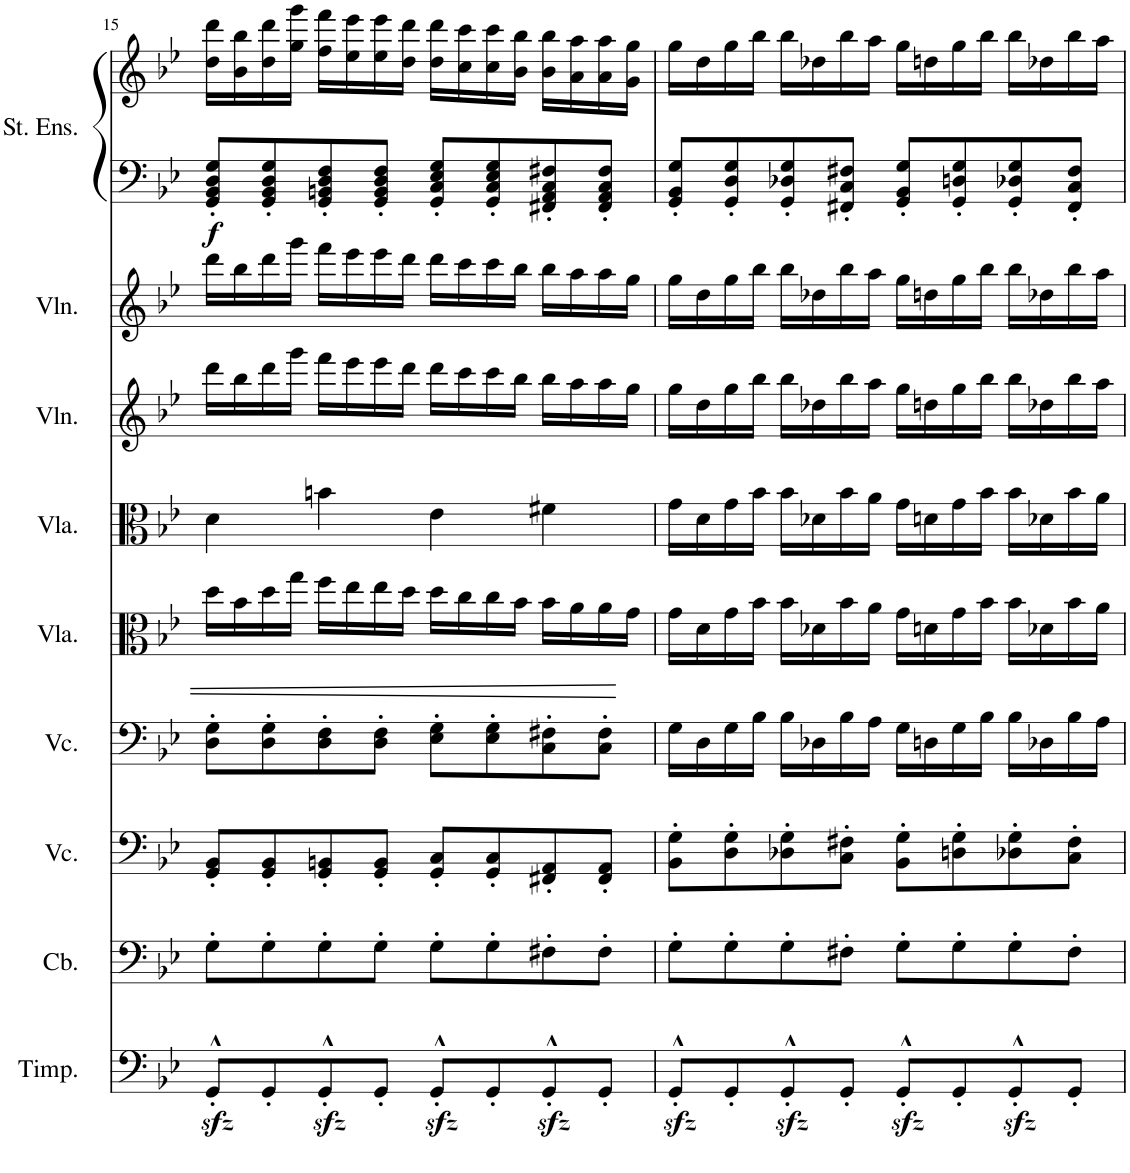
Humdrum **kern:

**kern	**kern	**kern	**kern	**kern	**kern	**kern	**kern	**kern	**kern	**dynam
*part9	*part8	*part7	*part6	*part5	*part4	*part3	*part2	*part1	*part1	*part1
*staff10	*staff9	*staff8	*staff7	*staff6	*staff5	*staff4	*staff3	*staff2	*staff1	*staff1/2
*I"Timpani	*I"Contrabass	*I"Cello 2	*I"Cello 1	*I"Viola 2	*I"Viola	*I"Violin 2	*I"Violin	*I"Strings	*	*
*I'Timp.	*I'Cb.	*	*	*I'Vla.	*I'Vla.	*I'Vln.	*I'Vln.	*	*	*
!!LO:PB:g=z
*clefF4	*clefF4	*clefF4	*clefF4	*clefC3	*clefC3	*clefG2	*clefG2	*clefF4	*clefG2	*
*	*Trd7c12	*	*	*	*	*	*	*	*	*
*k[b-e-]	*k[b-e-]	*k[b-e-]	*k[b-e-]	*k[b-e-]	*k[b-e-]	*k[b-e-]	*k[b-e-]	*k[b-e-]	*k[b-e-]	*
*M4/4	*M4/4	*M4/4	*M4/4	*M4/4	*M4/4	*M4/4	*M4/4	*M4/4	*M4/4	*
=15	=15	=15	=15	=15	=15	=15	=15	=15	=15	=15
!	!	!	!	!	!	!	!	!	!	!LO:DY:b=2
8GGzz<'^^/L	8G'\L	8GG/' 8BB-/'L	8D\' 8G\'L	16dd\LL	4d\	16ddd\LL	16ddd\LL	8GG/' 8BB-/' 8D/' 8G/'L	16dd\ 16ddd\LL	f
.	.	.	.	16b-\	.	16bb-\	16bb-\	.	16b-\ 16bb-\	.
8GG'/	8G'\	8GG/' 8BB-/'	8D\' 8G\'	16dd\	.	16ddd\	16ddd\	8GG/' 8BB-/' 8D/' 8G/'	16dd\ 16ddd\	.
.	.	.	.	16gg\JJ	.	16ggg\JJ	16ggg\JJ	.	16gg\ 16ggg\JJ	.
8GGzz<'^^/	8G'\	8GG/' 8BBn/'	8D\' 8F\'	16ff\LL	4bn\	16fff\LL	16fff\LL	8GG/' 8BBn/' 8D/' 8F/'	16ff\ 16fff\LL	.
.	.	.	.	16ee-\	.	16eee-\	16eee-\	.	16ee-\ 16eee-\	.
8GG'/J	8G'\J	8GG/' 8BB/'J	8D\' 8F\'J	16ee-\	.	16eee-\	16eee-\	8GG/' 8BB/' 8D/' 8F/'J	16ee-\ 16eee-\	.
.	.	.	.	16dd\JJ	.	16ddd\JJ	16ddd\JJ	.	16dd\ 16ddd\JJ	.
8GGzz<'^^/L	8G'\L	8GG/' 8C/'L	8E-\' 8G\'L	16dd\LL	4e-\	16ddd\LL	16ddd\LL	8GG/' 8C/' 8E-/' 8G/'L	16dd\ 16ddd\LL	.
.	.	.	.	16cc\	.	16ccc\	16ccc\	.	16cc\ 16ccc\	.
8GG'/	8G'\	8GG/' 8C/'	8E-\' 8G\'	16cc\	.	16ccc\	16ccc\	8GG/' 8C/' 8E-/' 8G/'	16cc\ 16ccc\	.
.	.	.	.	16b-\JJ	.	16bb-\JJ	16bb-\JJ	.	16b-\ 16bb-\JJ	.
8GGzz<'^^/	8F#X'\	8FF#X/' 8AA/'	8C\' 8F#X\'	16b-\LL	4f#X\	16bb-\LL	16bb-\LL	8FF#X/' 8AA/' 8C/' 8F#X/'	16b-\ 16bb-\LL	.
.	.	.	.	16a\	.	16aa\	16aa\	.	16a\ 16aa\	.
8GG'/J	8F#'\J	8FF#/' 8AA/'J	8C\' 8F#\'J	16a\	.	16aa\	16aa\	8FF#/' 8AA/' 8C/' 8F#/'J	16a\ 16aa\	.
.	.	.	.	16g\JJ	.	16gg\JJ	16gg\JJ	.	16g\ 16gg\JJ	.
=16	=16	=16	=16	=16	=16	=16	=16	=16	=16	=16
8GGzz<'^^/L	8G'\L	8BB-\' 8G\'L	16G\LL	16g\LL	16g\LL	16gg\LL	16gg\LL	8GG/' 8BB-/' 8G/'L	16gg\LL	.
.	.	.	16D\	16d\	16d\	16dd\	16dd\	.	16dd\	.
8GG'/	8G'\	8D\' 8G\'	16G\	16g\	16g\	16gg\	16gg\	8GG/' 8D/' 8G/'	16gg\	.
.	.	.	16B-\JJ	16b-\JJ	16b-\JJ	16bb-\JJ	16bb-\JJ	.	16bb-\JJ	.
8GGzz<'^^/	8G'\	8D-X\' 8G\'	16B-\LL	16b-\LL	16b-\LL	16bb-\LL	16bb-\LL	8GG/' 8D-X/' 8G/'	16bb-\LL	.
.	.	.	16D-X\	16d-X\	16d-X\	16dd-X\	16dd-X\	.	16dd-X\	.
8GG'/J	8F#X'\J	8C\' 8F#X\'J	16B-\	16b-\	16b-\	16bb-\	16bb-\	8FF#X/' 8C/' 8F#X/'J	16bb-\	.
.	.	.	16A\JJ	16a\JJ	16a\JJ	16aa\JJ	16aa\JJ	.	16aa\JJ	.
8GGzz<'^^/L	8G'\L	8BB-\' 8G\'L	16G\LL	16g\LL	16g\LL	16gg\LL	16gg\LL	8GG/' 8BB-/' 8G/'L	16gg\LL	.
.	.	.	16Dn\	16dn\	16dn\	16ddn\	16ddn\	.	16ddn\	.
8GG'/	8G'\	8Dn\' 8G\'	16G\	16g\	16g\	16gg\	16gg\	8GG/' 8Dn/' 8G/'	16gg\	.
.	.	.	16B-\JJ	16b-\JJ	16b-\JJ	16bb-\JJ	16bb-\JJ	.	16bb-\JJ	.
8GGzz<'^^/	8G'\	8D-X\' 8G\'	16B-\LL	16b-\LL	16b-\LL	16bb-\LL	16bb-\LL	8GG/' 8D-X/' 8G/'	16bb-\LL	.
.	.	.	16D-X\	16d-X\	16d-X\	16dd-X\	16dd-X\	.	16dd-X\	.
8GG'/J	8F#'\J	8C\' 8F#\'J	16B-\	16b-\	16b-\	16bb-\	16bb-\	8FF#/' 8C/' 8F#/'J	16bb-\	.
.	.	.	16A\JJ	16a\JJ	16a\JJ	16aa\JJ	16aa\JJ	.	16aa\JJ	.
=	=	=	=	=	=	=	=	=	=	=
*-	*-	*-	*-	*-	*-	*-	*-	*-	*-	*-
